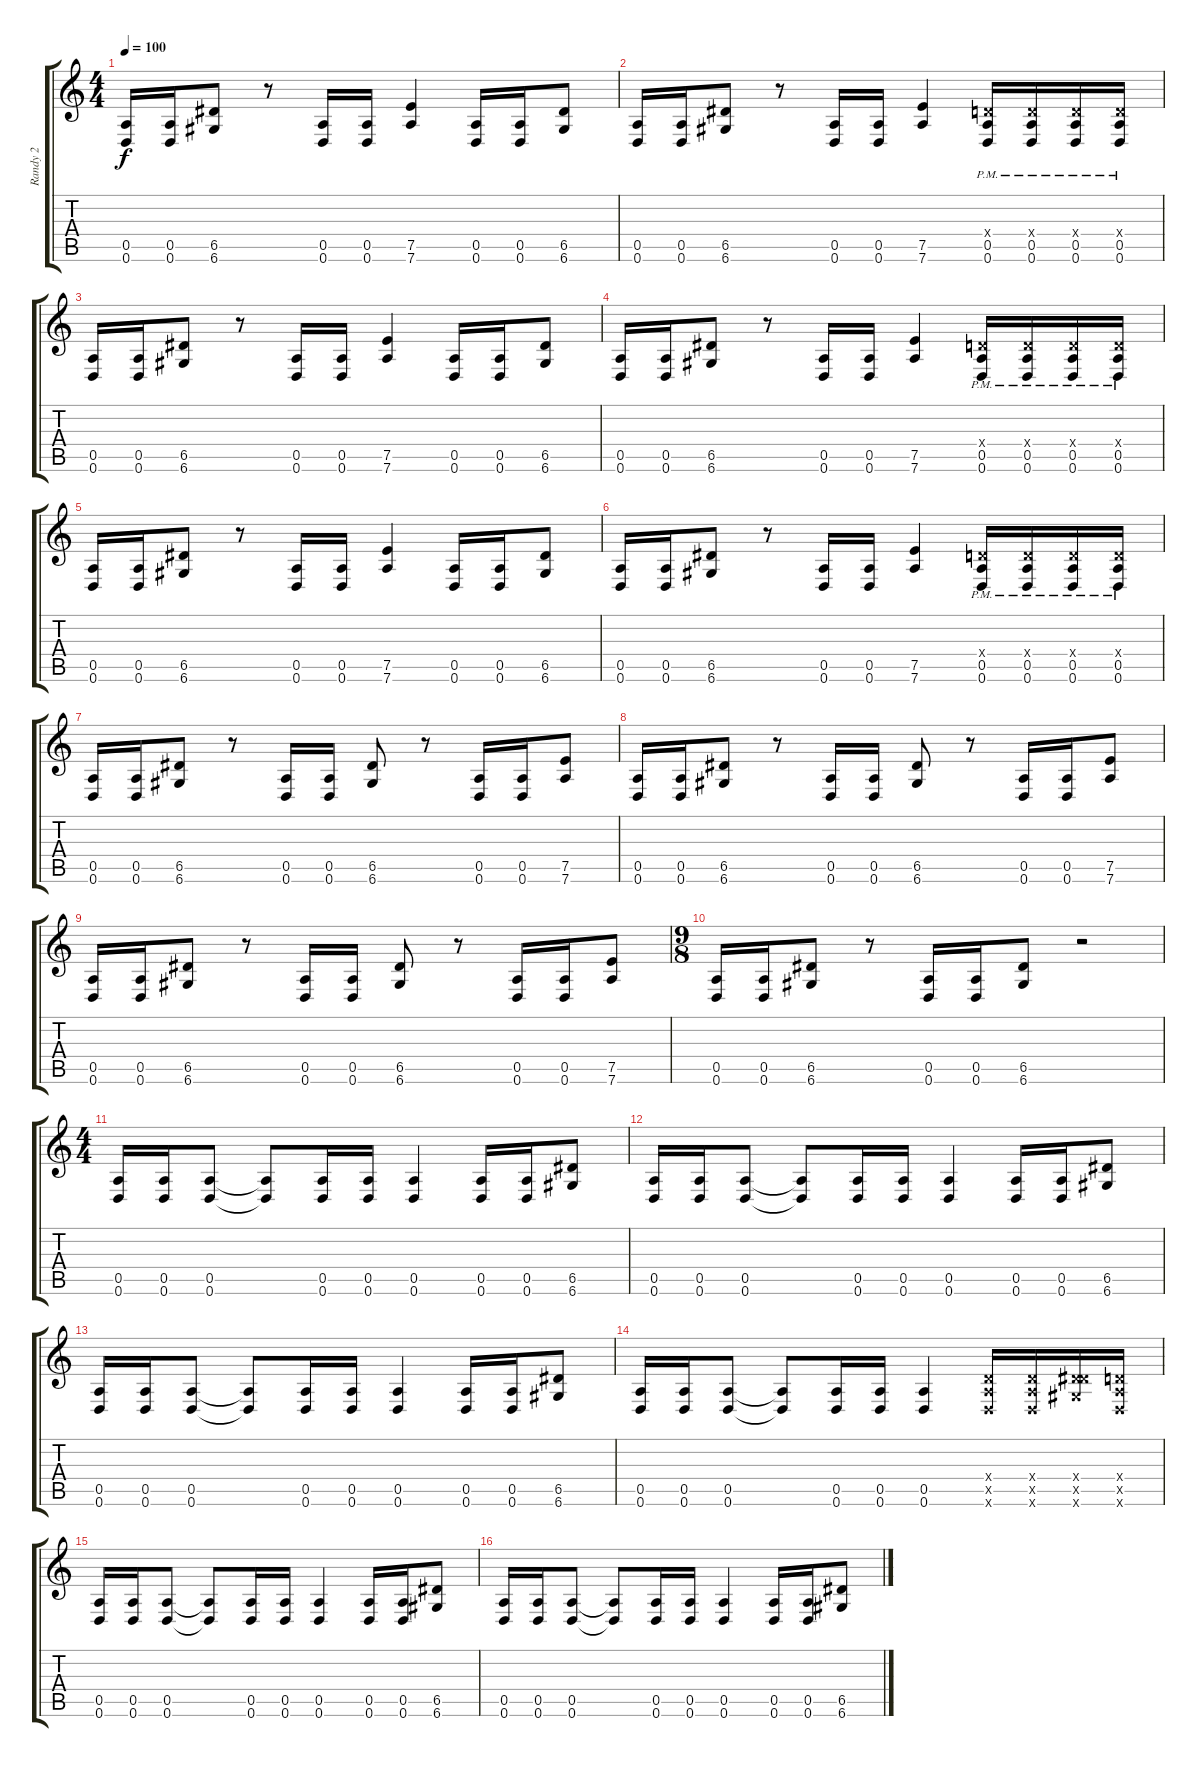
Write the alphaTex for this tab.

\track ("Randy 2" "Randy 2") {instrument distortionguitar}
\staff {score tabs}
\tuning (E4 B3 G3 D3 A2 D2) {hide}
\ts (4 4)
\tempo 100
\clef g2
\ks c
(0.5 0.6).16{dy f} (0.5 0.6).16 (6.5 6.6).8 r.8 (0.5 0.6).16 (0.5 0.6).16 (7.5 7.6).4 (0.5 0.6).16 (0.5 0.6).16 (6.5 6.6).8 |
(0.5 0.6).16 (0.5 0.6).16 (6.5 6.6).8 r.8 (0.5 0.6).16 (0.5 0.6).16 (7.5 7.6).4 (0.4{x} 0.5 0.6{pm}).16 (0.4{x} 0.5 0.6{pm}).16 (0.4{x} 0.5 0.6{pm}).16 (0.4{x} 0.5 0.6{pm}).16 |
(0.5 0.6).16 (0.5 0.6).16 (6.5 6.6).8 r.8 (0.5 0.6).16 (0.5 0.6).16 (7.5 7.6).4 (0.5 0.6).16 (0.5 0.6).16 (6.5 6.6).8 |
(0.5 0.6).16 (0.5 0.6).16 (6.5 6.6).8 r.8 (0.5 0.6).16 (0.5 0.6).16 (7.5 7.6).4 (0.4{x} 0.5 0.6{pm}).16 (0.4{x} 0.5 0.6{pm}).16 (0.4{x} 0.5 0.6{pm}).16 (0.4{x} 0.5 0.6{pm}).16 |
(0.5 0.6).16 (0.5 0.6).16 (6.5 6.6).8 r.8 (0.5 0.6).16 (0.5 0.6).16 (7.5 7.6).4 (0.5 0.6).16 (0.5 0.6).16 (6.5 6.6).8 |
(0.5 0.6).16 (0.5 0.6).16 (6.5 6.6).8 r.8 (0.5 0.6).16 (0.5 0.6).16 (7.5 7.6).4 (0.4{x} 0.5 0.6{pm}).16 (0.4{x} 0.5 0.6{pm}).16 (0.4{x} 0.5 0.6{pm}).16 (0.4{x} 0.5 0.6{pm}).16 |
(0.5 0.6).16 (0.5 0.6).16 (6.5 6.6).8 r.8 (0.5 0.6).16 (0.5 0.6).16 (6.5 6.6).8 r.8 (0.5 0.6).16 (0.5 0.6).16 (7.5 7.6).8 |
(0.5 0.6).16 (0.5 0.6).16 (6.5 6.6).8 r.8 (0.5 0.6).16 (0.5 0.6).16 (6.5 6.6).8 r.8 (0.5 0.6).16 (0.5 0.6).16 (7.5 7.6).8 |
(0.5 0.6).16 (0.5 0.6).16 (6.5 6.6).8 r.8 (0.5 0.6).16 (0.5 0.6).16 (6.5 6.6).8 r.8 (0.5 0.6).16 (0.5 0.6).16 (7.5 7.6).8 |
\ts (9 8)
(0.5 0.6).16 (0.5 0.6).16 (6.5 6.6).8 r.8 (0.5 0.6).16 (0.5 0.6).16 (6.5 6.6).8 r.2 |
\ts (4 4)
(0.5 0.6).16 (0.5 0.6).16 (0.5 0.6).8 (0.5{t} 0.6{t}).8 (0.5 0.6).16 (0.5 0.6).16 (0.5 0.6).4 (0.5 0.6).16 (0.5 0.6).16 (6.5 6.6).8 |
(0.5 0.6).16 (0.5 0.6).16 (0.5 0.6).8 (0.5{t} 0.6{t}).8 (0.5 0.6).16 (0.5 0.6).16 (0.5 0.6).4 (0.5 0.6).16 (0.5 0.6).16 (6.5 6.6).8 |
(0.5 0.6).16 (0.5 0.6).16 (0.5 0.6).8 (0.5{t} 0.6{t}).8 (0.5 0.6).16 (0.5 0.6).16 (0.5 0.6).4 (0.5 0.6).16 (0.5 0.6).16 (6.5 6.6).8 |
(0.5 0.6).16 (0.5 0.6).16 (0.5 0.6).8 (0.5{t} 0.6{t}).8 (0.5 0.6).16 (0.5 0.6).16 (0.5 0.6).4 (0.4{x} 0.5{x} 0.6{x}).16 (0.4{x} 0.5{x} 0.6{x}).16 (0.4{x} 6.5{x} 6.6{x}).16 (0.4{x} 0.5{x} 0.6{x}).16 |
(0.5 0.6).16 (0.5 0.6).16 (0.5 0.6).8 (0.5{t} 0.6{t}).8 (0.5 0.6).16 (0.5 0.6).16 (0.5 0.6).4 (0.5 0.6).16 (0.5 0.6).16 (6.5 6.6).8 |
(0.5 0.6).16 (0.5 0.6).16 (0.5 0.6).8 (0.5{t} 0.6{t}).8 (0.5 0.6).16 (0.5 0.6).16 (0.5 0.6).4 (0.5 0.6).16 (0.5 0.6).16 (6.5 6.6).8
